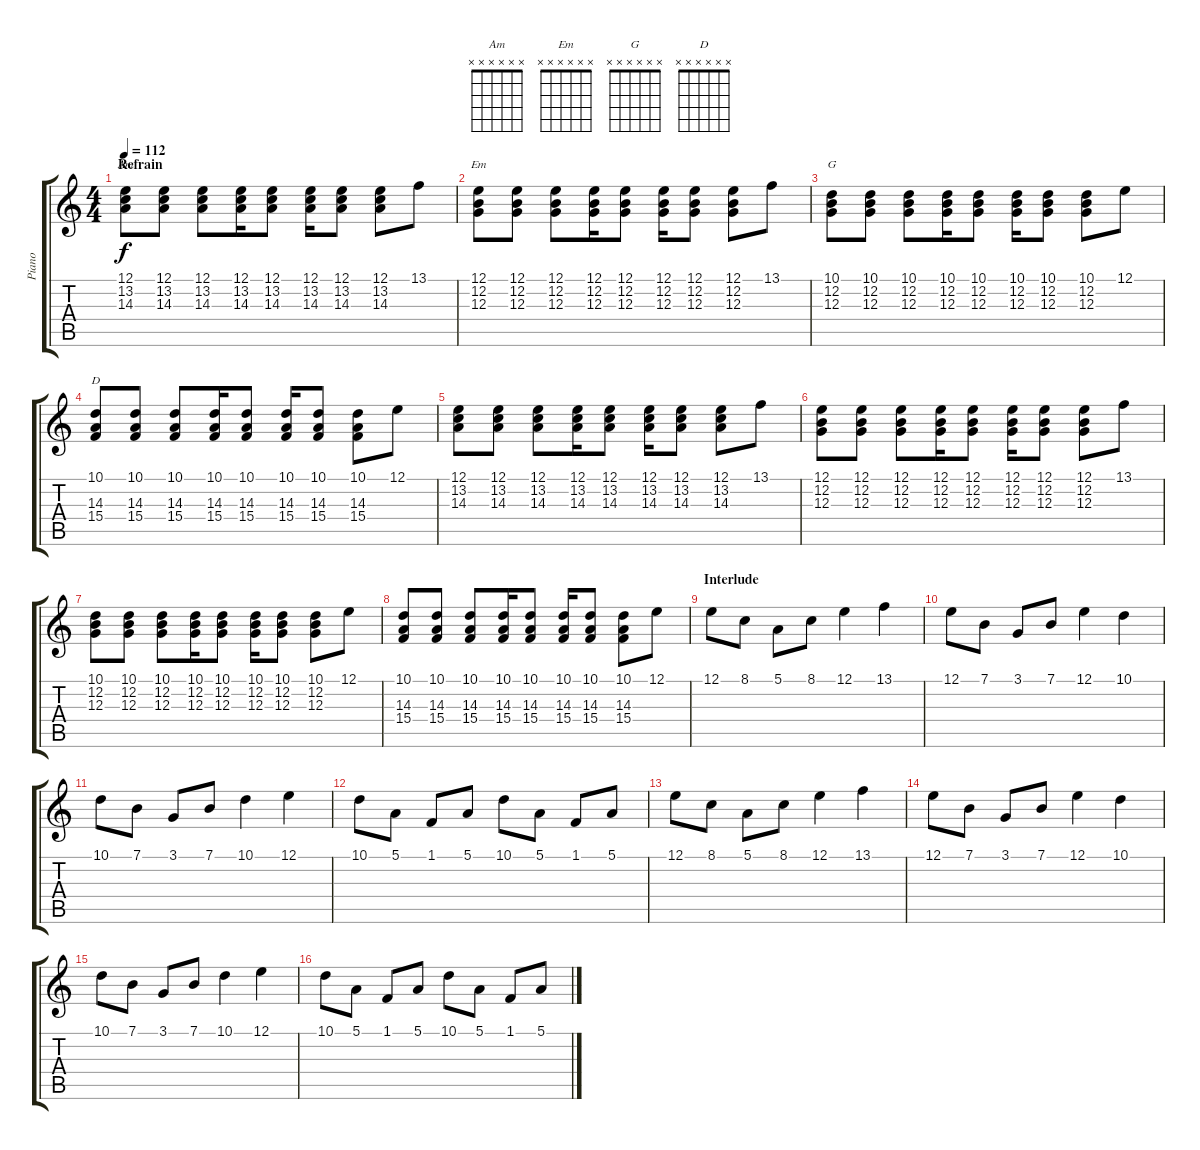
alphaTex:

\track ("Piano" "Piano") {instrument electricgrandpiano}
\staff {score tabs}
\tuning (E4 B3 G3 D3 A2 E2) {hide}
\chord ("Am" x x x x x x)
\chord ("Em" x x x x x x)
\chord ("G" x x x x x x)
\chord ("D" x x x x x x)
\ts (4 4)
\section ("" "Refrain")
\tempo 112
\clef g2
\ks c
(12.1 13.2 14.3).8{ch "Am" dy f} (12.1 13.2 14.3).8 (12.1 13.2 14.3).8 (12.1 13.2 14.3).16 (12.1 13.2 14.3).8 (12.1 13.2 14.3).16 (12.1 13.2 14.3).8 (12.1 13.2 14.3).8 13.1.8 |
(12.1 12.2 12.3).8{ch "Em"} (12.1 12.2 12.3).8 (12.1 12.2 12.3).8 (12.1 12.2 12.3).16 (12.1 12.2 12.3).8 (12.1 12.2 12.3).16 (12.1 12.2 12.3).8 (12.1 12.2 12.3).8 13.1.8 |
(10.1 12.2 12.3).8{ch "G"} (10.1 12.2 12.3).8 (10.1 12.2 12.3).8 (10.1 12.2 12.3).16 (10.1 12.2 12.3).8 (10.1 12.2 12.3).16 (10.1 12.2 12.3).8 (10.1 12.2 12.3).8 12.1.8 |
(10.1 14.3 15.4).8{ch "D"} (10.1 14.3 15.4).8 (10.1 14.3 15.4).8 (10.1 14.3 15.4).16 (10.1 14.3 15.4).8 (10.1 14.3 15.4).16 (10.1 14.3 15.4).8 (10.1 14.3 15.4).8 12.1.8 |
(12.1 13.2 14.3).8 (12.1 13.2 14.3).8 (12.1 13.2 14.3).8 (12.1 13.2 14.3).16 (12.1 13.2 14.3).8 (12.1 13.2 14.3).16 (12.1 13.2 14.3).8 (12.1 13.2 14.3).8 13.1.8 |
(12.1 12.2 12.3).8 (12.1 12.2 12.3).8 (12.1 12.2 12.3).8 (12.1 12.2 12.3).16 (12.1 12.2 12.3).8 (12.1 12.2 12.3).16 (12.1 12.2 12.3).8 (12.1 12.2 12.3).8 13.1.8 |
(10.1 12.2 12.3).8 (10.1 12.2 12.3).8 (10.1 12.2 12.3).8 (10.1 12.2 12.3).16 (10.1 12.2 12.3).8 (10.1 12.2 12.3).16 (10.1 12.2 12.3).8 (10.1 12.2 12.3).8 12.1.8 |
(10.1 14.3 15.4).8 (10.1 14.3 15.4).8 (10.1 14.3 15.4).8 (10.1 14.3 15.4).16 (10.1 14.3 15.4).8 (10.1 14.3 15.4).16 (10.1 14.3 15.4).8 (10.1 14.3 15.4).8 12.1.8 |
\section ("" "Interlude")
12.1.8 8.1.8 5.1.8 8.1.8 12.1.4 13.1.4 |
12.1.8 7.1.8 3.1.8 7.1.8 12.1.4 10.1.4 |
10.1.8 7.1.8 3.1.8 7.1.8 10.1.4 12.1.4 |
10.1.8 5.1.8 1.1.8 5.1.8 10.1.8 5.1.8 1.1.8 5.1.8 |
12.1.8 8.1.8 5.1.8 8.1.8 12.1.4 13.1.4 |
12.1.8 7.1.8 3.1.8 7.1.8 12.1.4 10.1.4 |
10.1.8 7.1.8 3.1.8 7.1.8 10.1.4 12.1.4 |
10.1.8 5.1.8 1.1.8 5.1.8 10.1.8 5.1.8 1.1.8 5.1.8
